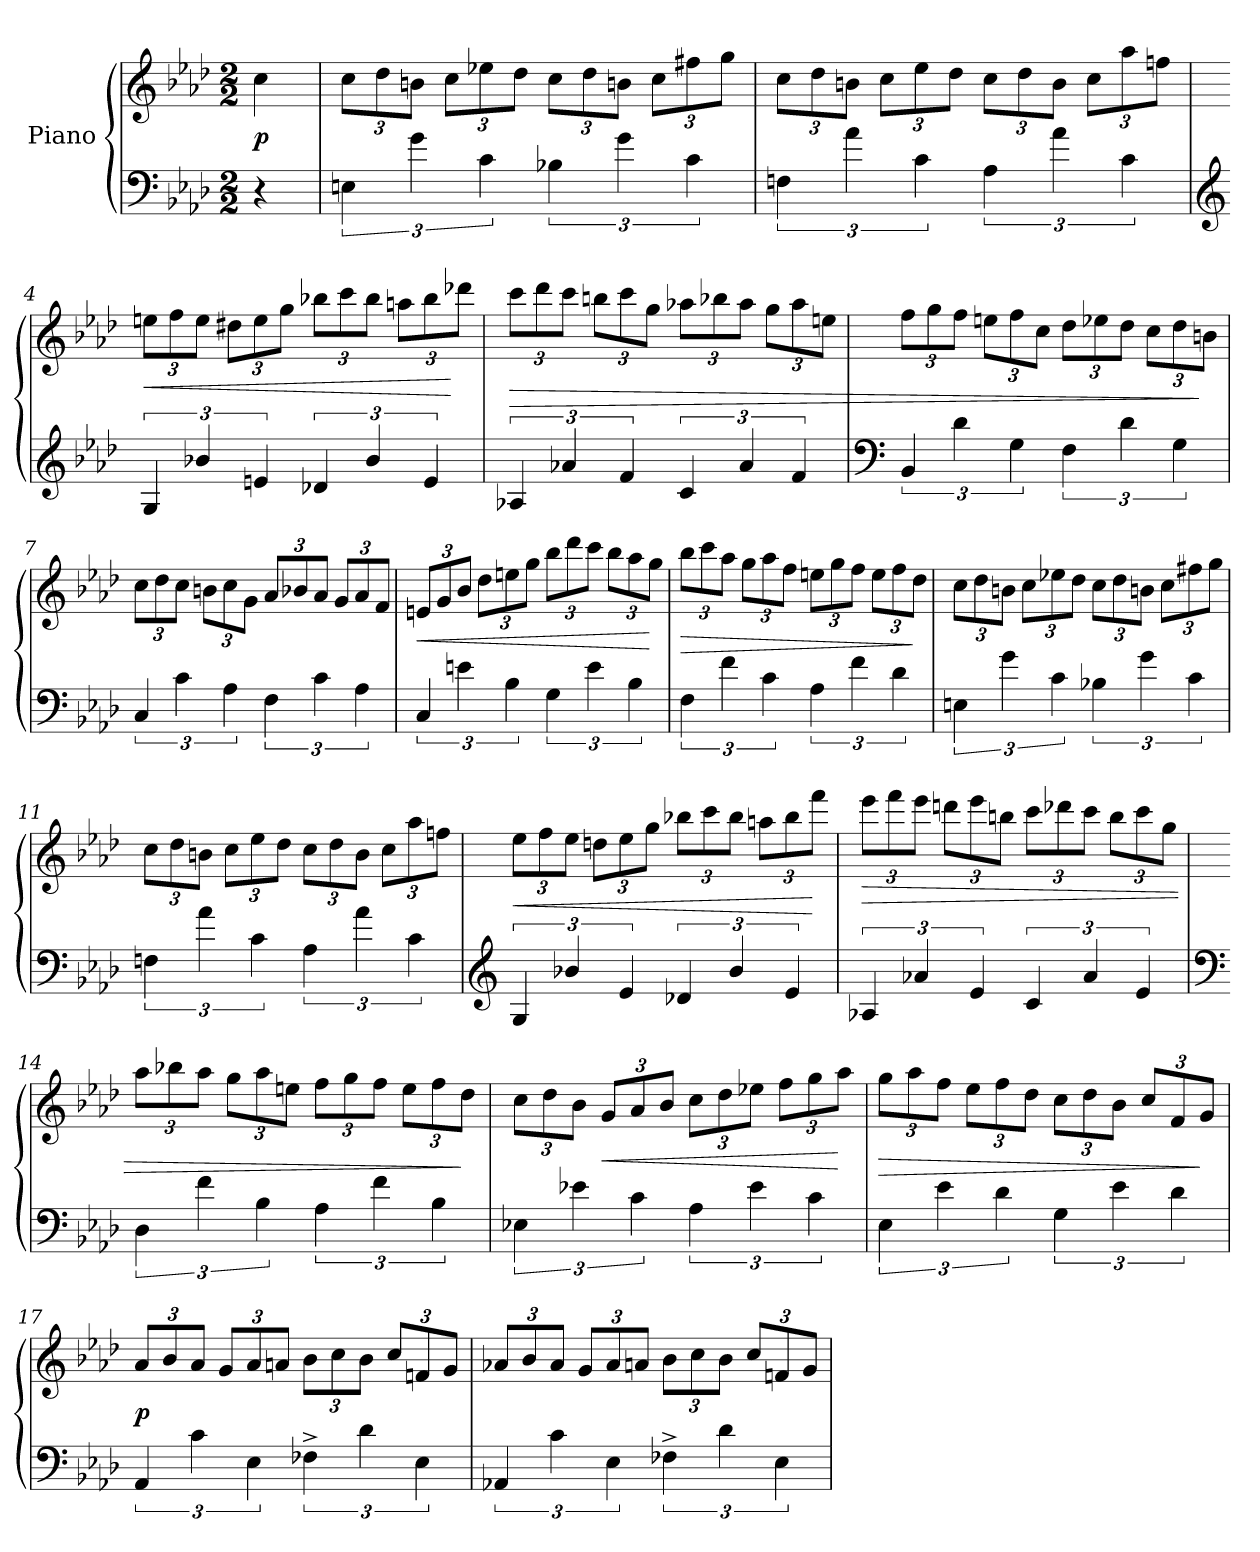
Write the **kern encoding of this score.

**kern	**kern	**dynam
*part1	*part1	*part1
*staff2	*staff1	*staff1/2
*I"Piano	*	*
*clefF4	*clefG2	*
*k[b-e-a-d-]	*k[b-e-a-d-]	*
*A-:	*A-:	*
*M2/2	*M2/2	*
=1	=1	=1
4r	4cc\	p
=2	=2	=2
6En\	12cc\L	.
.	12dd-\	.
6g\	12bn\J	.
.	12cc\L	.
6c\	12ee-X\	.
.	12dd-\J	.
6B-X\	12cc\L	.
.	12dd-\	.
6g\	12bn\J	.
.	12cc\L	.
6c\	12ff#X\	.
.	12gg\J	.
=3	=3	=3
6Fn\	12cc\L	.
.	12dd-\	.
6a-\	12bn\J	.
.	12cc\L	.
6c\	12ee-\	.
.	12dd-\J	.
6A-\	12cc\L	.
.	12dd-\	.
6a-\	12b\J	.
.	12cc\L	.
6c\	12aa-\	.
.	12ffn\J	.
=4	=4	=4
*clefG2	*	*
!	!	!LO:HP:b
6G/	12een\L	<
.	12ff\	.
6b-X/	12ee\J	.
.	12dd#X\L	.
6en/	12ee\	.
.	12gg\J	.
6d-X/	12bb-X\L	.
.	12ccc\	.
6b-/	12bb-\J	.
.	12aan\L	.
6e/	12bb-\	.
.	12ddd-X\J	[
=5	=5	=5
!	!	!LO:HP:b
6A-X/	12ccc\L	>
.	12ddd-\	.
6a-X/	12ccc\J	.
.	12bbn\L	.
6f/	12ccc\	.
.	12gg\J	.
6c/	12aa-X\L	.
.	12bb-X\	.
6a-/	12aa-\J	.
.	12gg\L	.
6f/	12aa-\	.
.	12een\J	.
=6	=6	=6
*clefF4	*	*
6BB-/	12ff\L	.
.	12gg\	.
6d-\	12ff\J	.
.	12een\L	.
6G\	12ff\	.
.	12cc\J	.
6F\	12dd-\L	.
.	12ee-X\	.
6d-\	12dd-\J	.
.	12cc\L	.
6G\	12dd-\	.
.	12bn\J	]
=7	=7	=7
6C/	12cc\L	.
.	12dd-\	.
6c\	12cc\J	.
.	12bn\L	.
6A-\	12cc\	.
.	12g\J	.
6F\	12a-/L	.
.	12b-X/	.
6c\	12a-/J	.
.	12g/L	.
6A-\	12a-/	.
.	12f/J	.
=8	=8	=8
!	!	!LO:HP:b
6C/	12en/L	<
.	12g/	.
6en\	12b-/J	.
.	12dd-\L	.
6B-\	12een\	.
.	12gg\J	.
6G\	12bb-\L	.
.	12ddd-\	.
6e\	12ccc\J	.
.	12bb-\L	.
6B-\	12aa-\	.
.	12gg\J	[
=9	=9	=9
!	!	!LO:HP:b
6F\	12bb-\L	>
.	12ccc\	.
6f\	12aa-\J	.
.	12gg\L	.
6c\	12aa-\	.
.	12ff\J	.
6A-\	12een\L	.
.	12gg\	.
6f\	12ff\J	.
.	12ee\L	.
6d-\	12ff\	.
.	12dd-\J	]
=10	=10	=10
6En\	12cc\L	.
.	12dd-\	.
6g\	12bn\J	.
.	12cc\L	.
6c\	12ee-X\	.
.	12dd-\J	.
6B-X\	12cc\L	.
.	12dd-\	.
6g\	12bn\J	.
.	12cc\L	.
6c\	12ff#X\	.
.	12gg\J	.
=11	=11	=11
6Fn\	12cc\L	.
.	12dd-\	.
6a-\	12bn\J	.
.	12cc\L	.
6c\	12ee-\	.
.	12dd-\J	.
6A-\	12cc\L	.
.	12dd-\	.
6a-\	12b\J	.
.	12cc\L	.
6c\	12aa-\	.
.	12ffn\J	.
=12	=12	=12
*clefG2	*	*
!	!	!LO:HP:b
6G/	12ee-\L	<
.	12ff\	.
6b-X/	12ee-\J	.
.	12ddn\L	.
6e-/	12ee-\	.
.	12gg\J	.
6d-X/	12bb-X\L	.
.	12ccc\	.
6b-/	12bb-\J	.
.	12aan\L	.
6e-/	12bb-\	.
.	12fff\J	[
=13	=13	=13
!	!	!LO:HP:b
6A-X/	12eee-\L	>
.	12fff\	.
6a-X/	12eee-\J	.
.	12dddn\L	.
6e-/	12eee-\	.
.	12bbn\J	.
6c/	12ccc\L	.
.	12ddd-X\	.
6a-/	12ccc\J	.
.	12bb\L	.
6e-/	12ccc\	.
.	12gg\J	.
=14	=14	=14
*clefF4	*	*
6D-\	12aa-\L	.
.	12bb-X\	.
6f\	12aa-\J	.
.	12gg\L	.
6B-\	12aa-\	.
.	12een\J	.
6A-\	12ff\L	.
.	12gg\	.
6f\	12ff\J	.
.	12ee\L	.
6B-\	12ff\	.
.	12dd-\J	]
=15	=15	=15
6E-X\	12cc\L	.
.	12dd-\	.
6e-X\	12b-\J	.
!	!	!LO:HP:b
.	12g/L	<
6c\	12a-/	.
.	12b-/J	.
6A-\	12cc\L	.
.	12dd-\	.
6e-\	12ee-X\J	.
.	12ff\L	.
6c\	12gg\	.
.	12aa-\J	[
=16	=16	=16
!	!	!LO:HP:b
6E-\	12gg\L	>
.	12aa-\	.
6e-\	12ff\J	.
.	12ee-\L	.
6d-\	12ff\	.
.	12dd-\J	.
6G\	12cc\L	.
.	12dd-\	.
6e-\	12b-\J	.
.	12cc/L	.
6d-\	12f/	.
.	12g/J	]
=17	=17	=17
6AA-/	12a-/L	p
.	12b-/	.
6c\	12a-/J	.
.	12g/L	.
6E-\	12a-/	.
.	12an/J	.
6F-X^>\	12b-\L	.
.	12cc\	.
6d-\	12b-\J	.
.	12cc/L	.
6E-\	12fn/	.
.	12g/J	.
=18	=18	=18
6AA-X/	12a-X/L	.
.	12b-/	.
6c\	12a-/J	.
.	12g/L	.
6E-\	12a-/	.
.	12an/J	.
6F-X^>\	12b-\L	.
.	12cc\	.
6d-\	12b-\J	.
.	12cc/L	.
6E-\	12fn/	.
.	12g/J	.
=	=	=
*-	*-	*-
